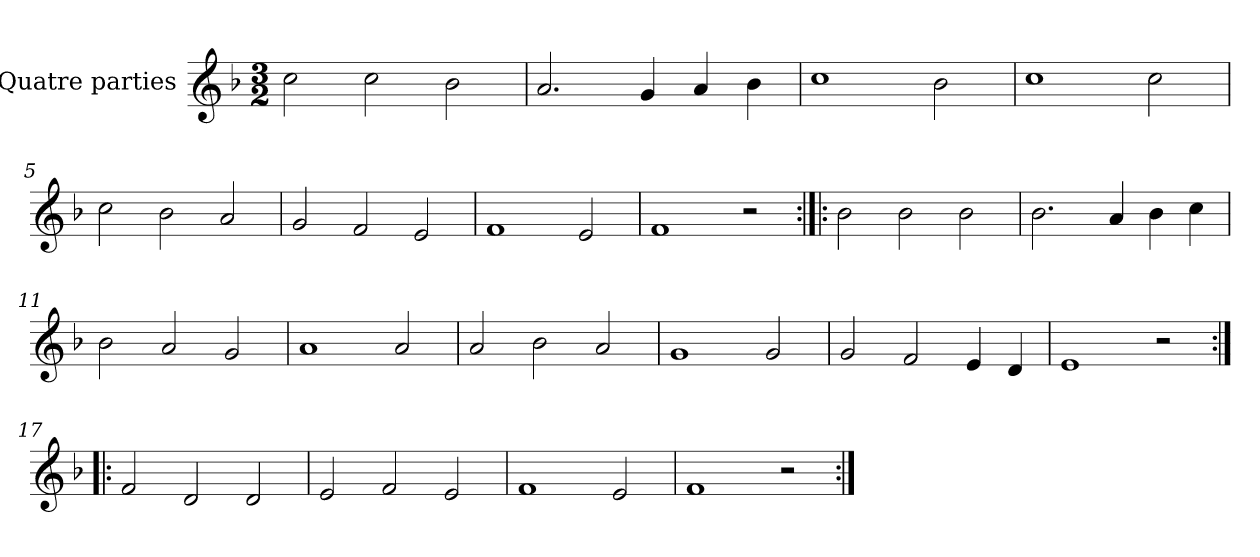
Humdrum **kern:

**kern
*part1
*staff1
*I"Quatre parties
*clefG2
*k[b-]
*M3/2
*MM180
=1
2cc\
2cc\
2b-\
=2
2.a/
4g/
4a/
4b-\
=3
1cc
2b-\
=4
1cc
2cc\
=5
2cc\
2b-\
2a/
=6
2g/
2f/
2e/
=7
1f
2e/
=8
1f
2r
=9:|!|:
2b-\
2b-\
2b-\
=10
2.b-\
4a/
4b-\
4cc\
=11
2b-\
2a/
2g/
=12
1a
2a/
=13
2a/
2b-\
2a/
=14
1g
2g/
=15
2g/
2f/
4e/
4d/
=16
1e
2r
=17:|!|:
2f/
2d/
2d/
=18
2e/
2f/
2e/
=19
1f
2e/
=20
1f
2r
=:|!
*-
